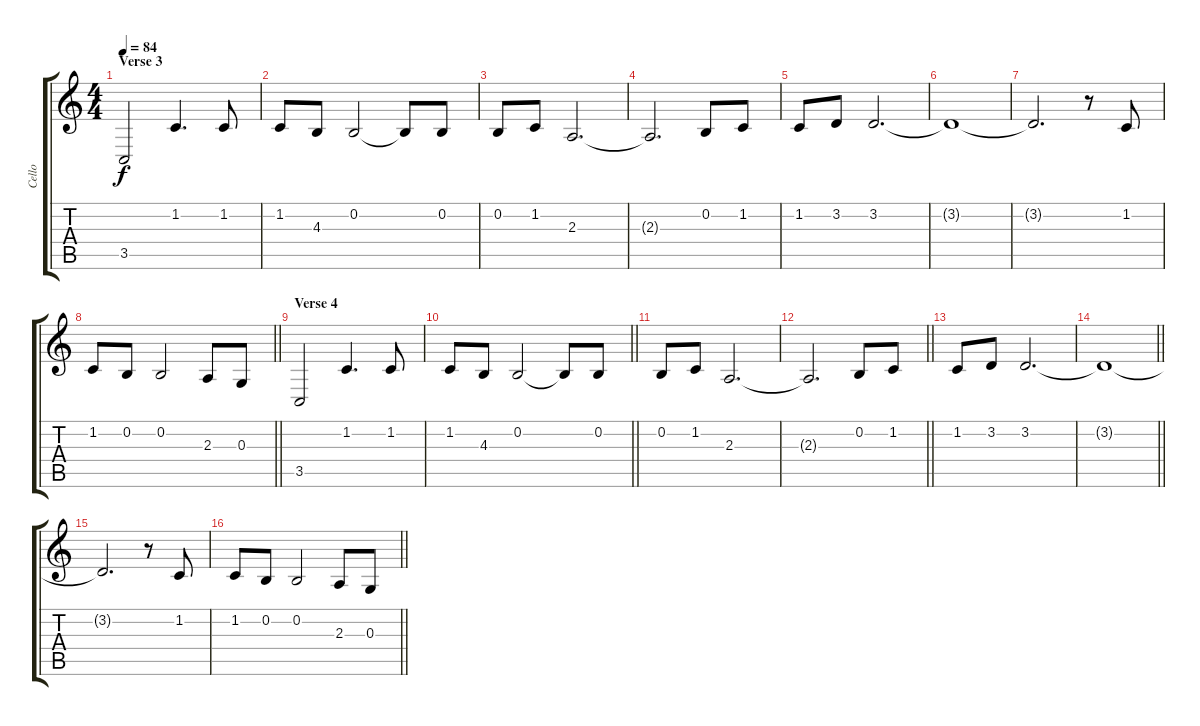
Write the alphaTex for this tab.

\track ("Cello" "Cello") {instrument cello}
\staff {score tabs}
\tuning (E4 B3 G3 D3 A2 E2) {hide}
\ts (4 4)
\section ("" "Verse 3")
\tempo 84
\clef g2
\ks c
3.5.2{dy f volume 6} 1.2.4{d} 1.2.8 |
1.2.8 4.3.8 0.2.2 0.2{t}.8 0.2.8 |
0.2.8 1.2.8 2.3.2{d} |
2.3{t}.2{d} 0.2.8 1.2.8 |
1.2.8 3.2.8 3.2.2{d} |
3.2{t}.1 |
3.2{t}.2{d} r.8 1.2.8 |
\barLineRight lightlight
1.2.8 0.2.8 0.2.2 2.3.8 0.3.8 |
\section ("" "Verse 4")
3.5.2 1.2.4{d} 1.2.8 |
\barLineRight lightlight
1.2.8 4.3.8 0.2.2 0.2{t}.8 0.2.8 |
0.2.8 1.2.8 2.3.2{d} |
\barLineRight lightlight
2.3{t}.2{d} 0.2.8 1.2.8 |
1.2.8 3.2.8 3.2.2{d} |
\barLineRight lightlight
3.2{t}.1 |
3.2{t}.2{d} r.8 1.2.8 |
\barLineRight lightlight
1.2.8 0.2.8 0.2.2 2.3.8 0.3.8
